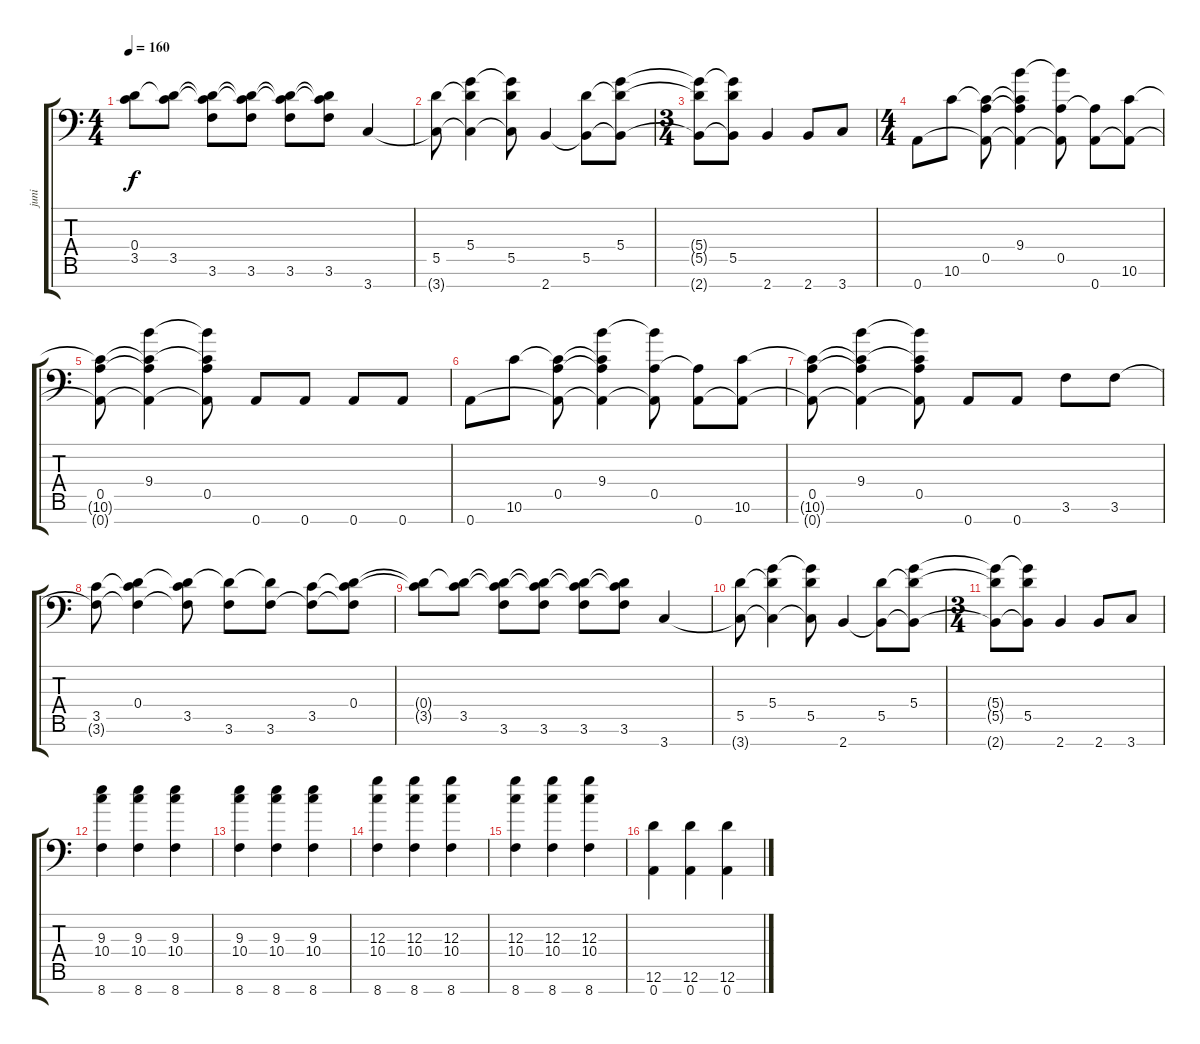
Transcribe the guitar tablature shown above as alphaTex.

\track ("juni" "juni") {instrument overdrivenguitar}
\staff {score tabs}
\tuning (E4 B3 G3 D3 A2 D2 A1) {hide}
\ts (4 4)
\tempo 160
\clef f4
\ks c
(0.4{t} 3.5{t}).8{dy f} (0.4{t} 3.5).8 (0.4{t} 3.5{t} 3.6).8 (0.4{t} 3.5{t} 3.6).8 (0.4{t} 3.5{t} 3.6).8 (0.4{t} 3.5{t} 3.6).8 3.7.4 |
(5.5 3.7{t}).8 (5.4 5.5{t} 3.7{t}).4 (5.4{t} 5.5 3.7{t}).8 2.7.4 (5.5 2.7{t}).8 (5.4 5.5{t} 2.7{t}).8 |
\ts (3 4)
(5.4{t} 5.5{t} 2.7{t}).8 (5.4{t} 5.5 2.7{t}).8 2.7.4 2.7.8 3.7.8 |
\ts (4 4)
0.7.8 10.6.8 (0.5 10.6{t} 0.7{t}).8 (9.4 0.5{t} 10.6{t} 0.7{t}).4 (9.4{t} 0.5 0.7{t}).8 (0.5{t} 0.7).8 (10.6 0.7{t}).8 |
(0.5 10.6{t} 0.7{t}).8 (9.4 0.5{t} 10.6{t} 0.7{t}).4 (9.4{t} 0.5 10.6{t} 0.7{t}).8 0.7.8 0.7.8 0.7.8 0.7.8 |
0.7.8 10.6.8 (0.5 10.6{t} 0.7{t}).8 (9.4 0.5{t} 10.6{t} 0.7{t}).4 (9.4{t} 0.5 0.7{t}).8 (0.5{t} 0.7).8 (10.6 0.7{t}).8 |
(0.5 10.6{t} 0.7{t}).8 (9.4 0.5{t} 10.6{t} 0.7{t}).4 (9.4{t} 0.5 10.6{t} 0.7{t}).8 0.7.8 0.7.8 3.6.8 3.6.8 |
(3.5 3.6{t}).8 (0.4 3.5{t} 3.6{t}).4 (0.4{t} 3.5 3.6{t}).8 (0.4{t} 3.6).8 (0.4{t} 3.6).8 (3.5 3.6{t}).8 (0.4 3.5{t} 3.6{t}).8 |
(0.4{t} 3.5{t}).8 (0.4{t} 3.5).8 (0.4{t} 3.5{t} 3.6).8 (0.4{t} 3.5{t} 3.6).8 (0.4{t} 3.5{t} 3.6).8 (0.4{t} 3.5{t} 3.6).8 3.7.4 |
(5.5 3.7{t}).8 (5.4 5.5{t} 3.7{t}).4 (5.4{t} 5.5 3.7{t}).8 2.7.4 (5.5 2.7{t}).8 (5.4 5.5{t} 2.7{t}).8 |
\ts (3 4)
(5.4{t} 5.5{t} 2.7{t}).8 (5.4{t} 5.5 2.7{t}).8 2.7.4 2.7.8 3.7.8 |
(9.3 10.4 8.7).4 (9.3 10.4 8.7).4 (9.3 10.4 8.7).4 |
(9.3 10.4 8.7).4 (9.3 10.4 8.7).4 (9.3 10.4 8.7).4 |
(12.3 10.4 8.7).4 (12.3 10.4 8.7).4 (12.3 10.4 8.7).4 |
(12.3 10.4 8.7).4 (12.3 10.4 8.7).4 (12.3 10.4 8.7).4 |
(12.6 0.7).4 (12.6 0.7).4 (12.6 0.7).4
